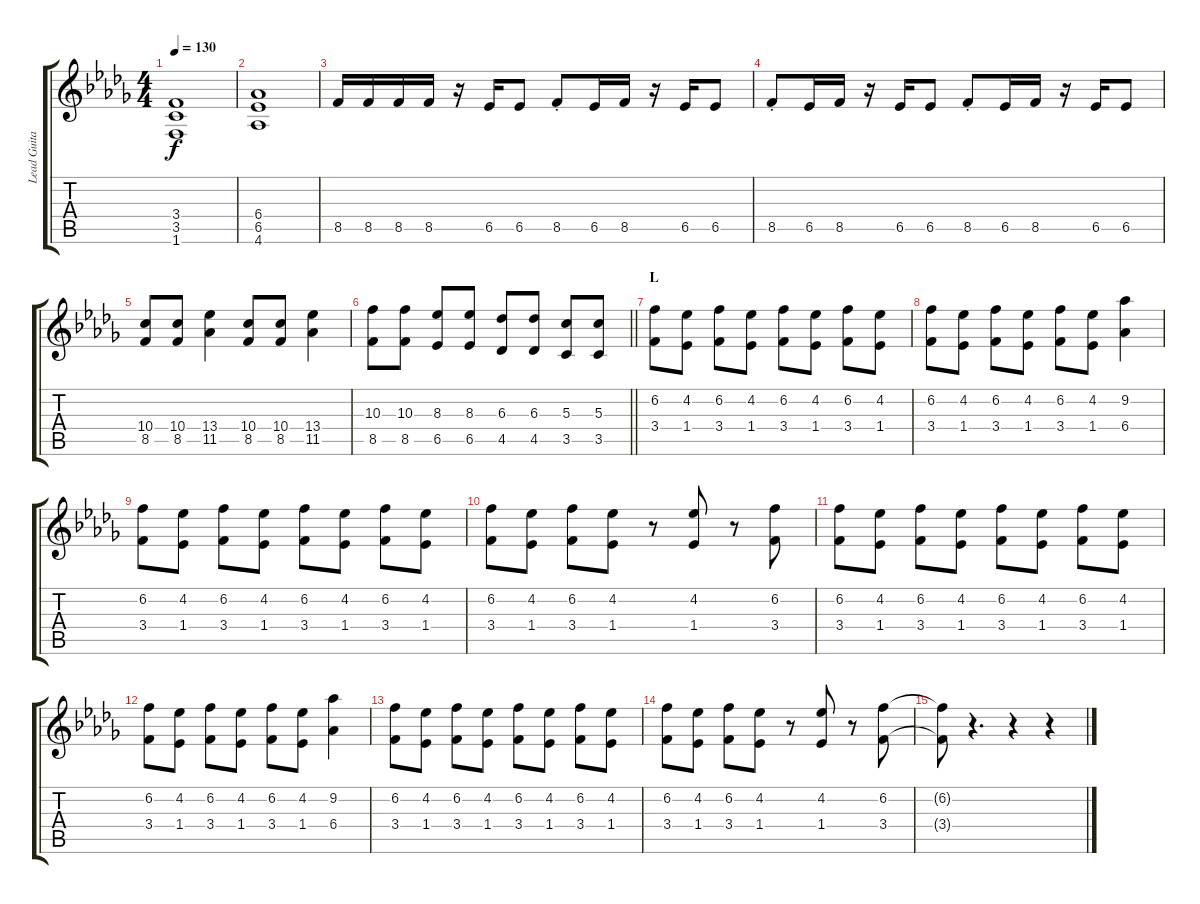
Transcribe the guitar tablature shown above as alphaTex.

\track ("Lead Guitar" "Lead Guita") {instrument overdrivenguitar}
\staff {score tabs}
\tuning (E4 B3 G3 D3 A2 E2) {hide}
\ts (4 4)
\tempo 130
\clef g2
\ks db
(3.4 3.5 1.6).1{dy f} |
(6.4 6.5 4.6).1 |
8.5.16 8.5.16 8.5.16 8.5.16 r.16 6.5.16 6.5.8 8.5{st}.8 6.5.16 8.5.16 r.16 6.5.16 6.5.8 |
8.5{st}.8 6.5.16 8.5.16 r.16 6.5.16 6.5.8 8.5{st}.8 6.5.16 8.5.16 r.16 6.5.16 6.5.8 |
(10.4 8.5).8 (10.4 8.5).8 (13.4 11.5).4 (10.4 8.5).8 (10.4 8.5).8 (13.4 11.5).4 |
\barLineRight lightlight
(10.3 8.5).8 (10.3 8.5).8 (8.3 6.5).8 (8.3 6.5).8 (6.3 4.5).8 (6.3 4.5).8 (5.3 3.5).8 (5.3 3.5).8 |
\section ("" "L")
(6.2 3.4).8 (4.2 1.4).8 (6.2 3.4).8 (4.2 1.4).8 (6.2 3.4).8 (4.2 1.4).8 (6.2 3.4).8 (4.2 1.4).8 |
(6.2 3.4).8 (4.2 1.4).8 (6.2 3.4).8 (4.2 1.4).8 (6.2 3.4).8 (4.2 1.4).8 (9.2 6.4).4 |
(6.2 3.4).8 (4.2 1.4).8 (6.2 3.4).8 (4.2 1.4).8 (6.2 3.4).8 (4.2 1.4).8 (6.2 3.4).8 (4.2 1.4).8 |
(6.2 3.4).8 (4.2 1.4).8 (6.2 3.4).8 (4.2 1.4).8 r.8 (4.2 1.4).8 r.8 (6.2 3.4).8 |
(6.2 3.4).8 (4.2 1.4).8 (6.2 3.4).8 (4.2 1.4).8 (6.2 3.4).8 (4.2 1.4).8 (6.2 3.4).8 (4.2 1.4).8 |
(6.2 3.4).8 (4.2 1.4).8 (6.2 3.4).8 (4.2 1.4).8 (6.2 3.4).8 (4.2 1.4).8 (9.2 6.4).4 |
(6.2 3.4).8 (4.2 1.4).8 (6.2 3.4).8 (4.2 1.4).8 (6.2 3.4).8 (4.2 1.4).8 (6.2 3.4).8 (4.2 1.4).8 |
(6.2 3.4).8 (4.2 1.4).8 (6.2 3.4).8 (4.2 1.4).8 r.8 (4.2 1.4).8 r.8 (6.2 3.4).8 |
(6.2{t} 3.4{t}).8 r.4{d} r.4 r.4
